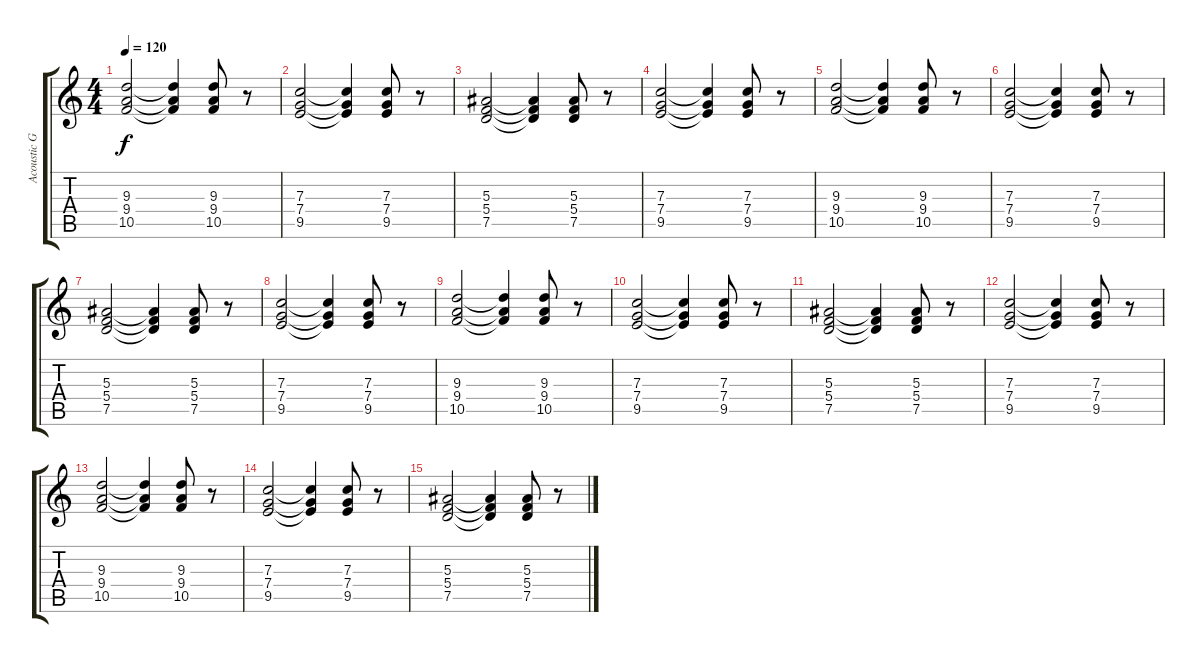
\track ("Acoustic Guitar II (nulon)" "Acoustic G") {instrument acousticguitarnylon}
\staff {score tabs}
\tuning (D4 A3 F3 C3 G2 D2) {hide}
\ts (4 4)
\tempo 120
\clef g2
\ks c
(9.3 9.4 10.5).2{dy f} (9.3{t} 9.4{t} 10.5{t}).4 (9.3 9.4 10.5).8 r.8 |
(7.3 7.4 9.5).2 (7.3{t} 7.4{t} 9.5{t}).4 (7.3 7.4 9.5).8 r.8 |
(5.3 5.4 7.5).2 (5.3{t} 5.4{t} 7.5{t}).4 (5.3 5.4 7.5).8 r.8 |
(7.3 7.4 9.5).2 (7.3{t} 7.4{t} 9.5{t}).4 (7.3 7.4 9.5).8 r.8 |
(9.3 9.4 10.5).2 (9.3{t} 9.4{t} 10.5{t}).4 (9.3 9.4 10.5).8 r.8 |
(7.3 7.4 9.5).2 (7.3{t} 7.4{t} 9.5{t}).4 (7.3 7.4 9.5).8 r.8 |
(5.3 5.4 7.5).2 (5.3{t} 5.4{t} 7.5{t}).4 (5.3 5.4 7.5).8 r.8 |
(7.3 7.4 9.5).2 (7.3{t} 7.4{t} 9.5{t}).4 (7.3 7.4 9.5).8 r.8 |
(9.3 9.4 10.5).2 (9.3{t} 9.4{t} 10.5{t}).4 (9.3 9.4 10.5).8 r.8 |
(7.3 7.4 9.5).2 (7.3{t} 7.4{t} 9.5{t}).4 (7.3 7.4 9.5).8 r.8 |
(5.3 5.4 7.5).2 (5.3{t} 5.4{t} 7.5{t}).4 (5.3 5.4 7.5).8 r.8 |
(7.3 7.4 9.5).2 (7.3{t} 7.4{t} 9.5{t}).4 (7.3 7.4 9.5).8 r.8 |
(9.3 9.4 10.5).2 (9.3{t} 9.4{t} 10.5{t}).4 (9.3 9.4 10.5).8 r.8 |
(7.3 7.4 9.5).2 (7.3{t} 7.4{t} 9.5{t}).4 (7.3 7.4 9.5).8 r.8 |
(5.3 5.4 7.5).2 (5.3{t} 5.4{t} 7.5{t}).4 (5.3 5.4 7.5).8 r.8
